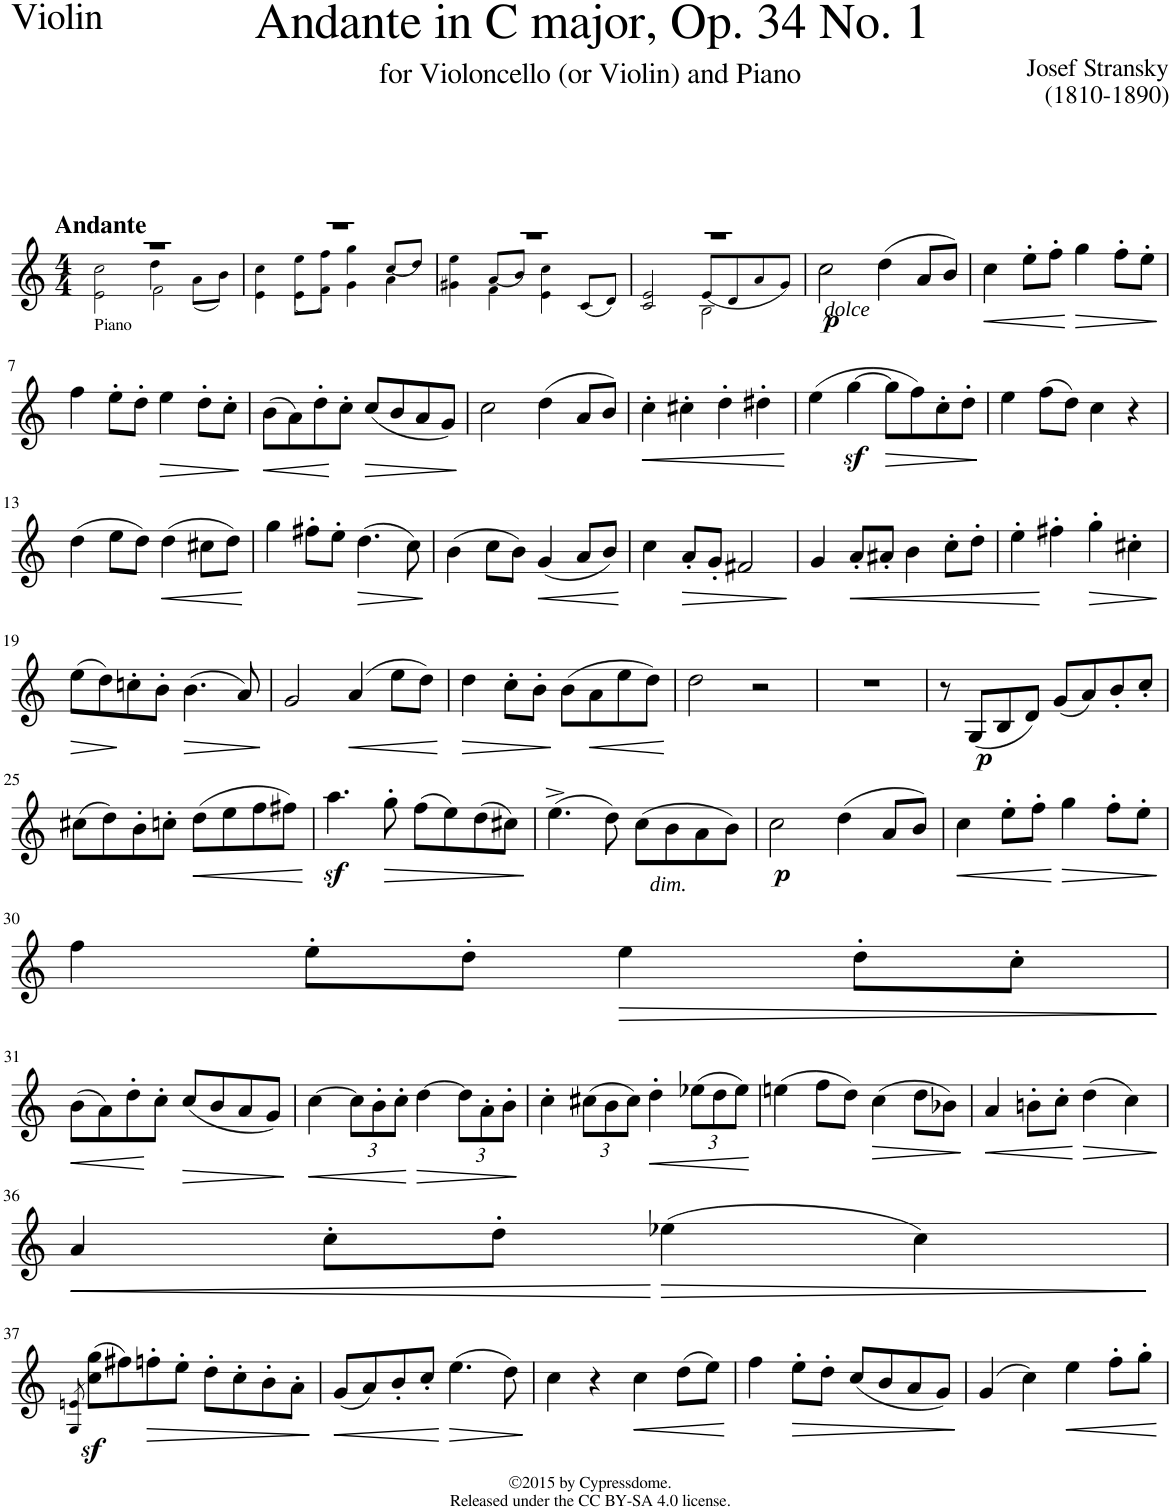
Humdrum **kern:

**kern	**dynam
*part1	*part1
*staff1	*staff1
*I"Violin	*
*I'Vln.	*
*clefG2	*
*k[]	*
*M4/4	*
=1	=1
*^	*
*	*^	*
!LO:TX:a:B:t=Andante	!	!	!
!LO:TX:b:t=Piano	!	!	!
1r	2cc\	2e\	.
.	4dd\	2f\	.
.	(8a\L	.	.
.	8b\J)	.	.
=2	=2	=2	=2
1r	4cc\	4e\	.
.	(8ee\L	8e\L	.
.	8ff\J)	8f\J	.
.	4gg\	4g\	.
.	(8cc/L	4a\	.
.	8dd/J)	.	.
=3	=3	=3	=3
1r	4ee\	4g#X\	.
.	(8a/L	4f\	.
.	8b/J)	.	.
.	4cc\	4e\	.
.	(8c/L	4ryy	.
.	8d/J)	.	.
=4	=4	=4	=4
1r	2e/	2c/	.
.	(8e/L	2B\	.
.	8d/	.	.
.	8a/	.	.
.	8g/J)	.	.
*	*v	*v	*
=5	=5	=5
!	!	!LO:DY:b
!	!	!LO:DY:n=1:b
*v	*v	*
2cc\	p other-dynamics
(4dd\	.
8a/L	.
8b/J)	.
=6	=6
!	!LO:HP:b
4cc\	<
8ee'\L	.
8ff'\J	.
!	!LO:HP:n=1:b
4gg\	[ >
8ff'\L	.
8ee'\J	.
.	]
!!LO:LB:g=z
=7	=7
4ff\	.
8ee'\L	.
8dd'\J	.
!	!LO:HP:b
4ee\	>
8dd'\L	.
8cc'\J	.
.	]
=8	=8
!	!LO:HP:b
(8b\L	<
8a\)	.
8dd'\	.
8cc'\J	[
!	!LO:HP:b
(8cc/L	>
8b/	.
8a/	.
8g/J)	.
.	]
=9	=9
2cc\	.
(4dd\	.
8a/L	.
8b/J)	.
=10	=10
!	!LO:HP:b
4cc'\	<
4cc#X'\	.
4dd'\	.
4dd#X'\	.
.	[
=11	=11
(4ee\	.
[4ggz<\	.
!	!LO:HP:b
8gg\L]	>
8ff\)	.
8cc'\	.
8dd'\J	.
.	]
=12	=12
4ee\	.
(8ff\L	.
8dd\J)	.
4cc\	.
4r	.
!!LO:LB:g=z
=13	=13
(4dd\	.
8ee\L	.
8dd\J)	.
!	!LO:HP:b
(4dd\	<
8cc#X\L	.
8dd\J)	.
.	[
=14	=14
4gg\	.
8ff#X'\L	.
8ee'\J	.
!	!LO:HP:b
(4.dd\	>
8cc\)	.
.	]
=15	=15
(4b\	.
8cc\L	.
8b\J)	.
!	!LO:HP:b
(4g/	<
8a/L	.
8b/J)	.
.	[
=16	=16
4cc\	.
!	!LO:HP:b
8a'/L	>
8g'/J	.
2f#X/	.
.	]
=17	=17
4g/	.
!	!LO:HP:b
8a'/L	<
8a#X'/J	.
4b\	.
8cc'\L	.
8dd'\J	.
=18	=18
4ee'\	.
4ff#X'\	[
!	!LO:HP:b
4gg'\	>
4cc#X'\	.
.	]
!!LO:LB:g=z
=19	=19
!	!LO:HP:b
(8ee\L	>
8dd\)	.
8ccn'\	]
8b'\J	.
!	!LO:HP:b
(4.b\	>
8a/)	.
.	]
=20	=20
2g/	.
!	!LO:HP:b
(4a/	<
8ee\L	.
8dd\J)	.
.	[
=21	=21
!	!LO:HP:b
4dd\	>
8cc'\L	.
8b'\J	.
(8b\L	]
!	!LO:HP:b
8a\	<
8ee\	.
8dd\J)	.
.	[
=22	=22
2dd\	.
2r	.
=23	=23
1r	.
=24	=24
8r	.
!	!LO:DY:b
(8G/L	p
8B/	.
8d/J)	.
(8g/L	.
8a/)	.
8b'/	.
8cc'/J	.
!!LO:LB:g=z
=25	=25
(8cc#X\L	.
8dd\)	.
8b'\	.
8ccn'\J	.
!	!LO:HP:b
(8dd\L	<
8ee\	.
8ff\	.
8ff#X\J)	.
.	[
=26	=26
4.aaz<\	.
!	!LO:HP:b
8gg'\	>
(8ff\L	.
8ee\)	.
(8dd\	.
8cc#X\J)	.
.	]
=27	=27
(4.ee^\	.
8dd\)	.
(8cc\L	.
!	!LO:DY:b
8b\	other-dynamics
8a\	.
8b\J)	.
=28	=28
!	!LO:DY:b
2cc\	p
(4dd\	.
8a/L	.
8b/J)	.
=29	=29
!	!LO:HP:b
4cc\	<
8ee'\L	.
8ff'\J	.
!	!LO:HP:n=1:b
4gg\	[ >
8ff'\L	.
8ee'\J	.
.	]
!!LO:LB:g=z
=30	=30
4ff\	.
8ee'\L	.
8dd'\J	.
!	!LO:HP:b
4ee\	>
8dd'\L	.
8cc'\J	.
.	]
!!LO:LB:g=z
=31	=31
!	!LO:HP:b
(8b\L	<
8a\)	.
8dd'\	.
8cc'\J	[
!	!LO:HP:b
(8cc/L	>
8b/	.
8a/	.
8g/J)	.
.	]
=32	=32
!	!LO:HP:b
[4cc\	<
*Xbrackettup	*
12cc\L]	.
12b'\	.
12cc'\J	.
!	!LO:HP:n=1:b
[4dd\	[ >
12dd\L]	.
12a'\	.
12b'\J	.
.	]
=33	=33
4cc'\	.
(12cc#X\L	.
12b\	.
12cc#\J)	.
!	!LO:HP:b
4dd'\	<
(12ee-X\L	.
12dd\	.
12ee-\J)	.
.	[
=34	=34
(4een\	.
8ff\L	.
8dd\J)	.
!	!LO:HP:b
(4cc\	>
8dd\L	.
8b-X\J)	.
.	]
=35	=35
!	!LO:HP:b
4a/	<
8bn'\L	.
8cc'\J	.
!	!LO:HP:n=1:b
(4dd\	[ >
4cc\)	.
.	]
!!LO:LB:g=z
=36	=36
!	!LO:HP:b
4a/	<
8cc'\L	.
8dd'\J	.
!	!LO:HP:n=1:b
(4ee-X\	[ >
4cc\)	.
.	]
!!LO:LB:g=z
=37	=37
8qG/ 8qen/	.
(8cc\z< 8gg\z<L	.
8ff#X\)	.
!	!LO:HP:b
8ffn'\	>
8ee'\J	.
8dd'\L	.
8cc'\	.
8b'\	.
8a'\J	.
.	]
=38	=38
!	!LO:HP:b
(8g/L	<
8a/)	.
8b'/	.
8cc'/J	.
!	!LO:HP:n=1:b
(4.ee\	[ >
8dd\)	.
.	]
=39	=39
4cc\	.
4r	.
!	!LO:HP:b
4cc\	<
(8dd\L	.
8ee\J)	.
.	[
=40	=40
4ff\	.
!	!LO:HP:b
8ee'\L	>
8dd'\J	.
(8cc/L	.
8b/	.
8a/	.
8g/J)	.
.	]
=41	=41
(4g/	.
4cc\)	.
!	!LO:HP:b
4ee\	<
8ff'\L	.
8gg'\J	.
.	[
=	=
*-	*-
